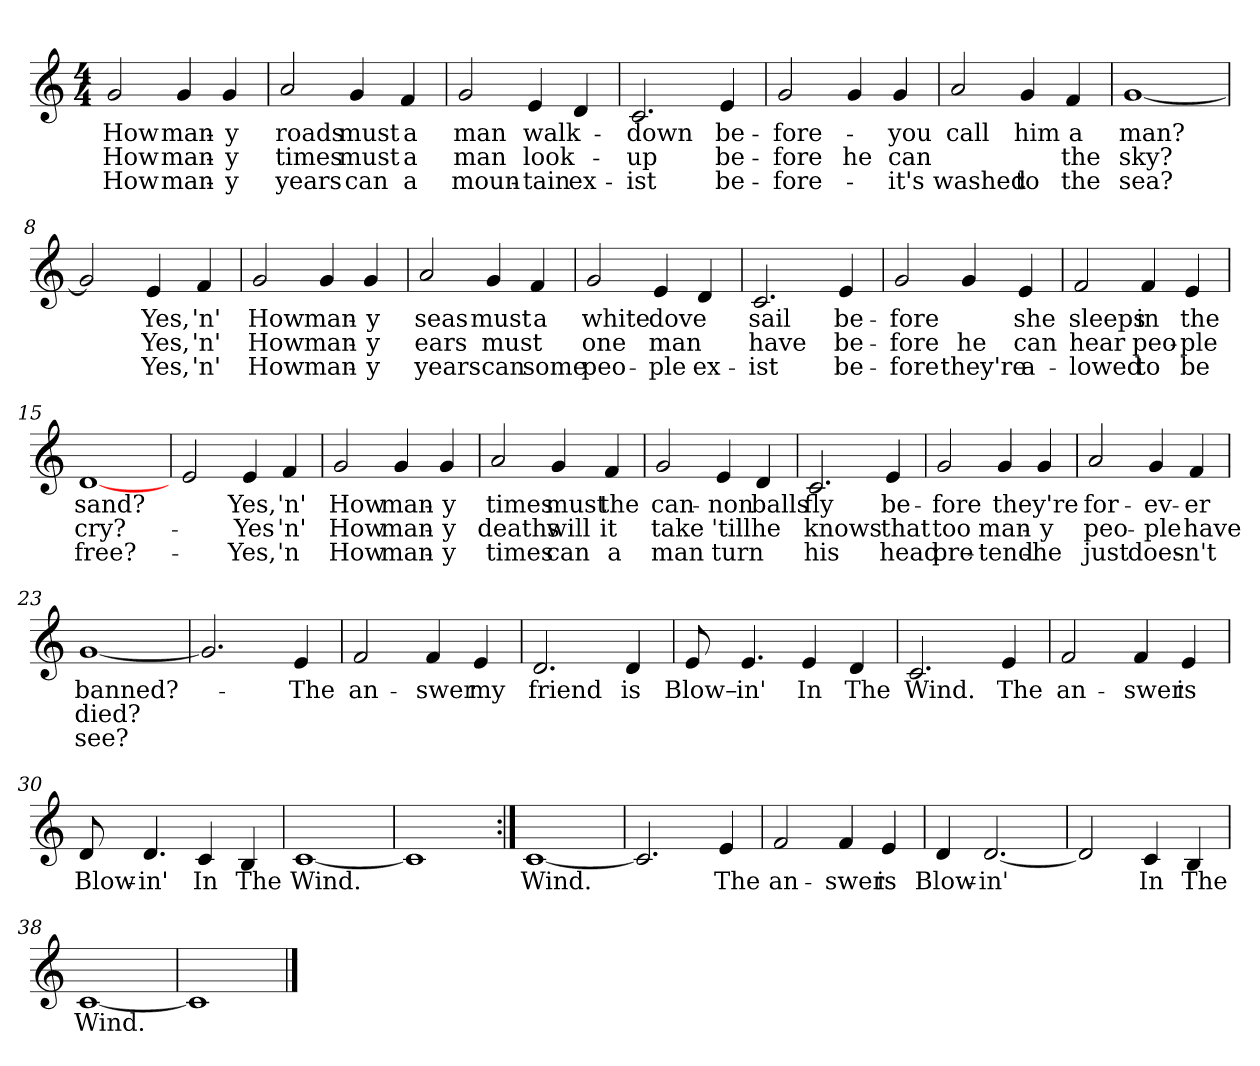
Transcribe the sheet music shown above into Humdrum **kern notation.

**kern	**text	**text	**text
*part1	*part1	*part1	*part1
*staff1	*staff1	*staff1	*staff1
*clefG2	*	*	*
*k[]	*	*	*
*C:	*	*	*
*M4/4	*	*	*
=1	=1	=1	=1
!	!LO:LY:b	!LO:LY:b	!LO:LY:b
2g/	How	How	How
!	!LO:LY:b	!LO:LY:b	!LO:LY:b
4g/	man-	man-	man-
!	!LO:LY:b	!LO:LY:b	!LO:LY:b
4g/	-y	-y	-y
=2	=2	=2	=2
!	!LO:LY:b	!LO:LY:b	!LO:LY:b
2a/	roads	times	years
!	!LO:LY:b	!LO:LY:b	!LO:LY:b
4g/	must	must	can
!	!LO:LY:b	!LO:LY:b	!LO:LY:b
4f/	a	a	a
=3	=3	=3	=3
!	!LO:LY:b	!LO:LY:b	!LO:LY:b
2g/	man	man	moun-
!	!LO:LY:b	!LO:LY:b	!LO:LY:b
4e/	walk-	look-	-tain
!	!	!	!LO:LY:b
4d/	.	.	ex-
=4	=4	=4	=4
!	!LO:LY:b	!LO:LY:b	!LO:LY:b
2.c/	-down	-up	-ist
!	!LO:LY:b	!LO:LY:b	!LO:LY:b
4e/	be-	be-	be-
=5	=5	=5	=5
!	!LO:LY:b	!LO:LY:b	!LO:LY:b
2g/	-fore-	-fore	-fore-
!	!	!LO:LY:b	!
4g/	.	he	.
!	!LO:LY:b	!LO:LY:b	!LO:LY:b
4g/	-you	can	-it's
=6	=6	=6	=6
!	!LO:LY:b	!	!LO:LY:b
2a/	call	.	washed
!	!LO:LY:b	!	!LO:LY:b
4g/	him	.	to
!	!LO:LY:b	!LO:LY:b	!LO:LY:b
4f/	a	the	the
=7	=7	=7	=7
!	!LO:LY:b	!LO:LY:b	!LO:LY:b
[>1g	man?	sky?	sea?
=8	=8	=8	=8
2g/]	.	.	.
!	!LO:LY:b	!LO:LY:b	!LO:LY:b
4e/	Yes,	Yes,	Yes,
!	!LO:LY:b	!LO:LY:b	!LO:LY:b
4f/	'n'	'n'	'n'
!!LO:LB:g=z
=9	=9	=9	=9
!	!LO:LY:b	!LO:LY:b	!LO:LY:b
2g/	How	How	How
!	!LO:LY:b	!LO:LY:b	!LO:LY:b
4g/	man-	man-	man-
!	!LO:LY:b	!LO:LY:b	!LO:LY:b
4g/	-y	-y	-y
=10	=10	=10	=10
!	!LO:LY:b	!LO:LY:b	!LO:LY:b
2a/	seas	ears	years
!	!LO:LY:b	!LO:LY:b	!LO:LY:b
4g/	must	must	can
!	!LO:LY:b	!	!LO:LY:b
4f/	a	.	some
=11	=11	=11	=11
!	!LO:LY:b	!LO:LY:b	!LO:LY:b
2g/	white	one	peo-
!	!LO:LY:b	!LO:LY:b	!LO:LY:b
4e/	dove	man	-ple
!	!	!	!LO:LY:b
4d/	.	.	ex-
=12	=12	=12	=12
!	!LO:LY:b	!LO:LY:b	!LO:LY:b
2.c/	sail	have	-ist
!	!LO:LY:b	!LO:LY:b	!LO:LY:b
4e/	be-	be-	be-
=13	=13	=13	=13
!	!LO:LY:b	!LO:LY:b	!LO:LY:b
2g/	-fore	-fore	-fore
!	!	!LO:LY:b	!LO:LY:b
4g/	.	he	they're
!	!LO:LY:b	!LO:LY:b	!LO:LY:b
4e/	she	can	a-
=14	=14	=14	=14
!	!LO:LY:b	!LO:LY:b	!LO:LY:b
2f/	sleeps	hear	-lowed
!	!LO:LY:b	!LO:LY:b	!LO:LY:b
4f/	in	peo-	to
!	!LO:LY:b	!LO:LY:b	!LO:LY:b
4e/	the	-ple	be
=15	=15	=15	=15
!	!LO:LY:b	!LO:LY:b	!LO:LY:b
[<1d	sand?	cry?-	free?-
=16	=16	=16	=16
2e/	.	.	.
!	!LO:LY:b	!LO:LY:b	!LO:LY:b
4e/	Yes,	-Yes	-Yes,
!	!LO:LY:b	!LO:LY:b	!LO:LY:b
4f/	'n'	'n'	'n
!!LO:LB:g=z
=17	=17	=17	=17
!	!LO:LY:b	!LO:LY:b	!LO:LY:b
2g/	How	How	How
!	!LO:LY:b	!LO:LY:b	!LO:LY:b
4g/	man-	man-	man-
!	!LO:LY:b	!LO:LY:b	!LO:LY:b
4g/	-y	-y	-y
=18	=18	=18	=18
!	!LO:LY:b	!LO:LY:b	!LO:LY:b
2a/	times	deaths	times
!	!LO:LY:b	!LO:LY:b	!LO:LY:b
4g/	must	will	can
!	!LO:LY:b	!LO:LY:b	!LO:LY:b
4f/	the	it	a
=19	=19	=19	=19
!	!LO:LY:b	!LO:LY:b	!LO:LY:b
2g/	can-	take	man
!	!LO:LY:b	!LO:LY:b	!LO:LY:b
4e/	-non	'till	turn
!	!LO:LY:b	!LO:LY:b	!
4d/	balls	he	.
=20	=20	=20	=20
!	!LO:LY:b	!LO:LY:b	!LO:LY:b
2.c/	fly	knows	his
!	!LO:LY:b	!LO:LY:b	!LO:LY:b
4e/	be-	that	head
=21	=21	=21	=21
!	!LO:LY:b	!LO:LY:b	!LO:LY:b
2g/	-fore	too	pre-
!	!LO:LY:b	!LO:LY:b	!LO:LY:b
4g/	they're	man-	-tend-
!	!	!LO:LY:b	!LO:LY:b
4g/	.	-y	-he
=22	=22	=22	=22
!	!LO:LY:b	!LO:LY:b	!LO:LY:b
2a/	for-	peo-	just
!	!LO:LY:b	!LO:LY:b	!LO:LY:b
4g/	-ev-	-ple	does-
!	!LO:LY:b	!LO:LY:b	!LO:LY:b
4f/	-er	have	-n't
=23	=23	=23	=23
!	!LO:LY:b	!LO:LY:b	!LO:LY:b
[>1g	banned?-	died?	see?
=24	=24	=24	=24
2.g/]	.	.	.
!	!LO:LY:b	!	!
4e/	-The	.	.
!!LO:LB:g=z
=25	=25	=25	=25
!	!LO:LY:b	!	!
2f/	an-	.	.
!	!LO:LY:b	!	!
4f/	-swer	.	.
!	!LO:LY:b	!	!
4e/	my	.	.
=26	=26	=26	=26
!	!LO:LY:b	!	!
2.d/	friend	.	.
!	!LO:LY:b	!	!
4d/	is	.	.
=27	=27	=27	=27
!	!LO:LY:b	!	!
8e/	Blow–	.	.
!	!LO:LY:b	!	!
4.e/	in'	.	.
!	!LO:LY:b	!	!
4e/	In	.	.
!	!LO:LY:b	!	!
4d/	The	.	.
=28	=28	=28	=28
!	!LO:LY:b	!	!
2.c/	Wind.	.	.
!	!LO:LY:b	!	!
4e/	The	.	.
=29	=29	=29	=29
!	!LO:LY:b	!	!
2f/	an-	.	.
!	!LO:LY:b	!	!
4f/	-swer	.	.
!	!LO:LY:b	!	!
4e/	is	.	.
=30	=30	=30	=30
!	!LO:LY:b	!	!
8d/	Blow-	.	.
!	!LO:LY:b	!	!
4.d/	-in'	.	.
!	!LO:LY:b	!	!
4c/	In	.	.
!	!LO:LY:b	!	!
4B/	The	.	.
=31	=31	=31	=31
!	!LO:LY:b	!	!
[<1c	Wind.	.	.
=32	=32	=32	=32
1c]	.	.	.
!!LO:LB:g=z
=33:|!	=33:|!	=33:|!	=33:|!
!	!LO:LY:b	!	!
[<1c	Wind.	.	.
=34	=34	=34	=34
2.c/]	.	.	.
!	!LO:LY:b	!	!
4e/	The	.	.
=35	=35	=35	=35
!	!LO:LY:b	!	!
2f/	an-	.	.
!	!LO:LY:b	!	!
4f/	-swer	.	.
!	!LO:LY:b	!	!
4e/	is	.	.
=36	=36	=36	=36
!	!LO:LY:b	!	!
4d/	Blow-	.	.
!	!LO:LY:b	!	!
[<2.d/	-in'	.	.
=37	=37	=37	=37
2d/]	.	.	.
!	!LO:LY:b	!	!
4c/	In	.	.
!	!LO:LY:b	!	!
4B/	The	.	.
=38	=38	=38	=38
!	!LO:LY:b	!	!
[<1c	Wind.	.	.
=39	=39	=39	=39
1c]	.	.	.
==	==	==	==
*-	*-	*-	*-
